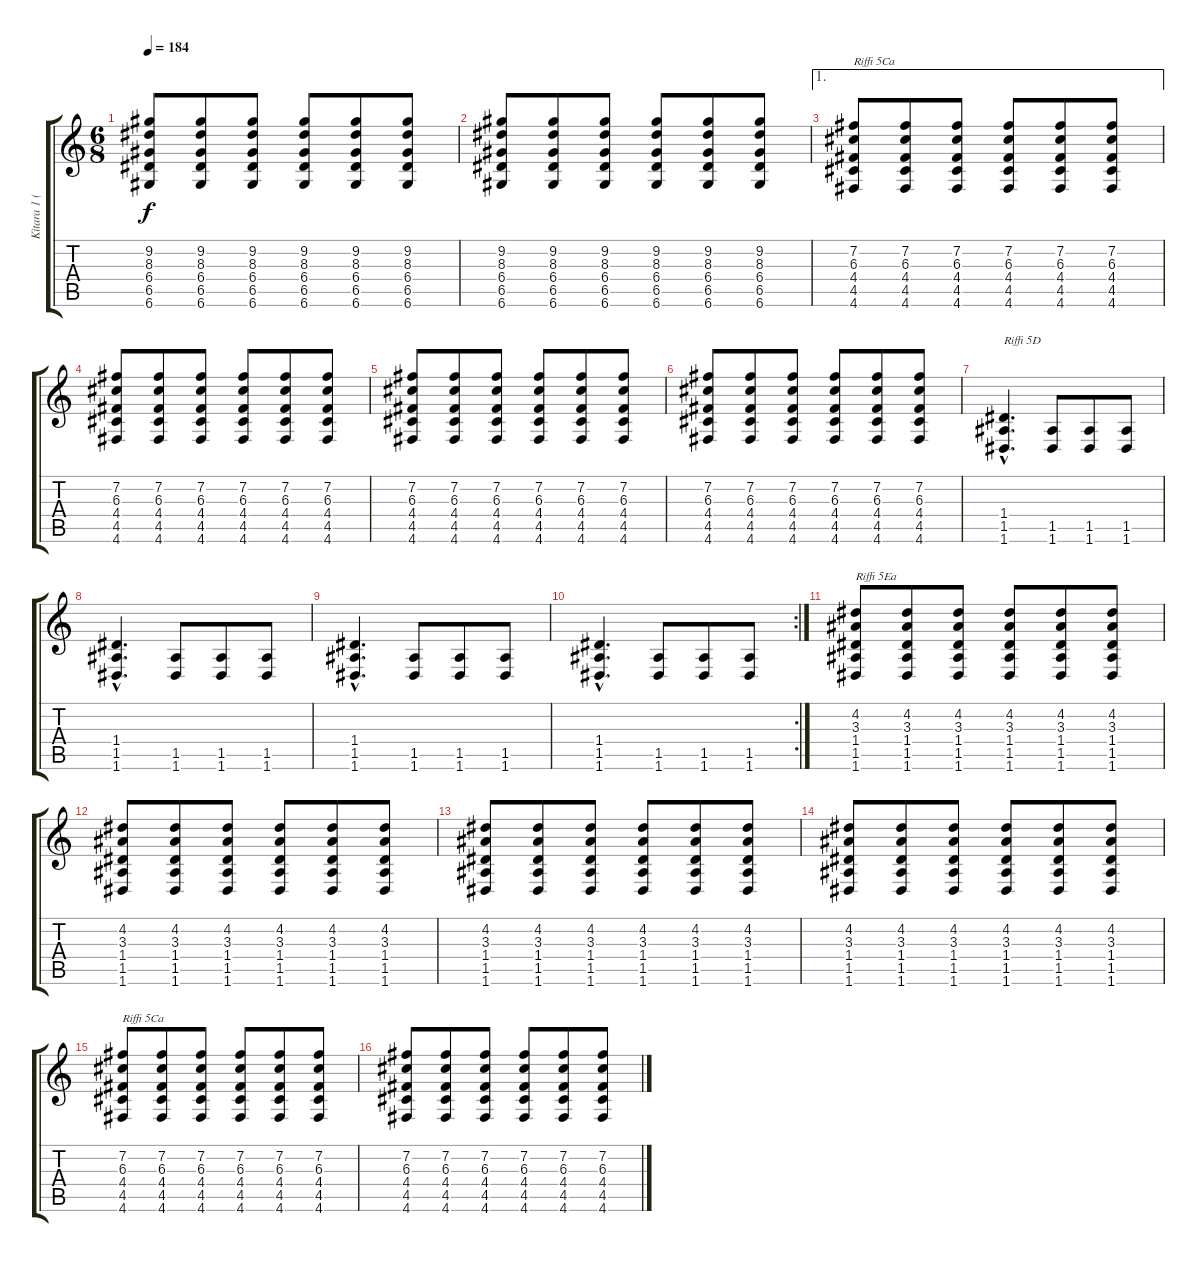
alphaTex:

\track ("Kitara 1 (Kuisma)" "Kitara 1 (") {instrument distortionguitar}
\staff {score tabs}
\tuning (E4 B3 G3 D3 A2 D2) {hide}
\ts (6 8)
\tempo 184
\clef g2
\ks c
(9.2 8.3 6.4 6.5 6.6).8{dy f} (9.2 8.3 6.4 6.5 6.6).8 (9.2 8.3 6.4 6.5 6.6).8 (9.2 8.3 6.4 6.5 6.6).8 (9.2 8.3 6.4 6.5 6.6).8 (9.2 8.3 6.4 6.5 6.6).8 |
(9.2 8.3 6.4 6.5 6.6).8 (9.2 8.3 6.4 6.5 6.6).8 (9.2 8.3 6.4 6.5 6.6).8 (9.2 8.3 6.4 6.5 6.6).8 (9.2 8.3 6.4 6.5 6.6).8 (9.2 8.3 6.4 6.5 6.6).8 |
\ae 1
(7.2 6.3 4.4 4.5 4.6).8{txt "Riffi 5Ca"} (7.2 6.3 4.4 4.5 4.6).8 (7.2 6.3 4.4 4.5 4.6).8 (7.2 6.3 4.4 4.5 4.6).8 (7.2 6.3 4.4 4.5 4.6).8 (7.2 6.3 4.4 4.5 4.6).8 |
(7.2 6.3 4.4 4.5 4.6).8 (7.2 6.3 4.4 4.5 4.6).8 (7.2 6.3 4.4 4.5 4.6).8 (7.2 6.3 4.4 4.5 4.6).8 (7.2 6.3 4.4 4.5 4.6).8 (7.2 6.3 4.4 4.5 4.6).8 |
(7.2 6.3 4.4 4.5 4.6).8 (7.2 6.3 4.4 4.5 4.6).8 (7.2 6.3 4.4 4.5 4.6).8 (7.2 6.3 4.4 4.5 4.6).8 (7.2 6.3 4.4 4.5 4.6).8 (7.2 6.3 4.4 4.5 4.6).8 |
(7.2 6.3 4.4 4.5 4.6).8 (7.2 6.3 4.4 4.5 4.6).8 (7.2 6.3 4.4 4.5 4.6).8 (7.2 6.3 4.4 4.5 4.6).8 (7.2 6.3 4.4 4.5 4.6).8 (7.2 6.3 4.4 4.5 4.6).8 |
(1.4{hac} 1.5{hac} 1.6{hac}).4{d txt "Riffi 5D"} (1.5 1.6).8 (1.5 1.6).8 (1.5 1.6).8 |
(1.4{hac} 1.5{hac} 1.6{hac}).4{d} (1.5 1.6).8 (1.5 1.6).8 (1.5 1.6).8 |
(1.4{hac} 1.5{hac} 1.6{hac}).4{d} (1.5 1.6).8 (1.5 1.6).8 (1.5 1.6).8 |
\rc 2
(1.4{hac} 1.5{hac} 1.6{hac}).4{d} (1.5 1.6).8 (1.5 1.6).8 (1.5 1.6).8 |
(4.2 3.3 1.4 1.5 1.6).8{txt "Riffi 5Ea"} (4.2 3.3 1.4 1.5 1.6).8 (4.2 3.3 1.4 1.5 1.6).8 (4.2 3.3 1.4 1.5 1.6).8 (4.2 3.3 1.4 1.5 1.6).8 (4.2 3.3 1.4 1.5 1.6).8 |
(4.2 3.3 1.4 1.5 1.6).8 (4.2 3.3 1.4 1.5 1.6).8 (4.2 3.3 1.4 1.5 1.6).8 (4.2 3.3 1.4 1.5 1.6).8 (4.2 3.3 1.4 1.5 1.6).8 (4.2 3.3 1.4 1.5 1.6).8 |
(4.2 3.3 1.4 1.5 1.6).8 (4.2 3.3 1.4 1.5 1.6).8 (4.2 3.3 1.4 1.5 1.6).8 (4.2 3.3 1.4 1.5 1.6).8 (4.2 3.3 1.4 1.5 1.6).8 (4.2 3.3 1.4 1.5 1.6).8 |
(4.2 3.3 1.4 1.5 1.6).8 (4.2 3.3 1.4 1.5 1.6).8 (4.2 3.3 1.4 1.5 1.6).8 (4.2 3.3 1.4 1.5 1.6).8 (4.2 3.3 1.4 1.5 1.6).8 (4.2 3.3 1.4 1.5 1.6).8 |
(7.2 6.3 4.4 4.5 4.6).8{txt "Riffi 5Ca"} (7.2 6.3 4.4 4.5 4.6).8 (7.2 6.3 4.4 4.5 4.6).8 (7.2 6.3 4.4 4.5 4.6).8 (7.2 6.3 4.4 4.5 4.6).8 (7.2 6.3 4.4 4.5 4.6).8 |
(7.2 6.3 4.4 4.5 4.6).8 (7.2 6.3 4.4 4.5 4.6).8 (7.2 6.3 4.4 4.5 4.6).8 (7.2 6.3 4.4 4.5 4.6).8 (7.2 6.3 4.4 4.5 4.6).8 (7.2 6.3 4.4 4.5 4.6).8
